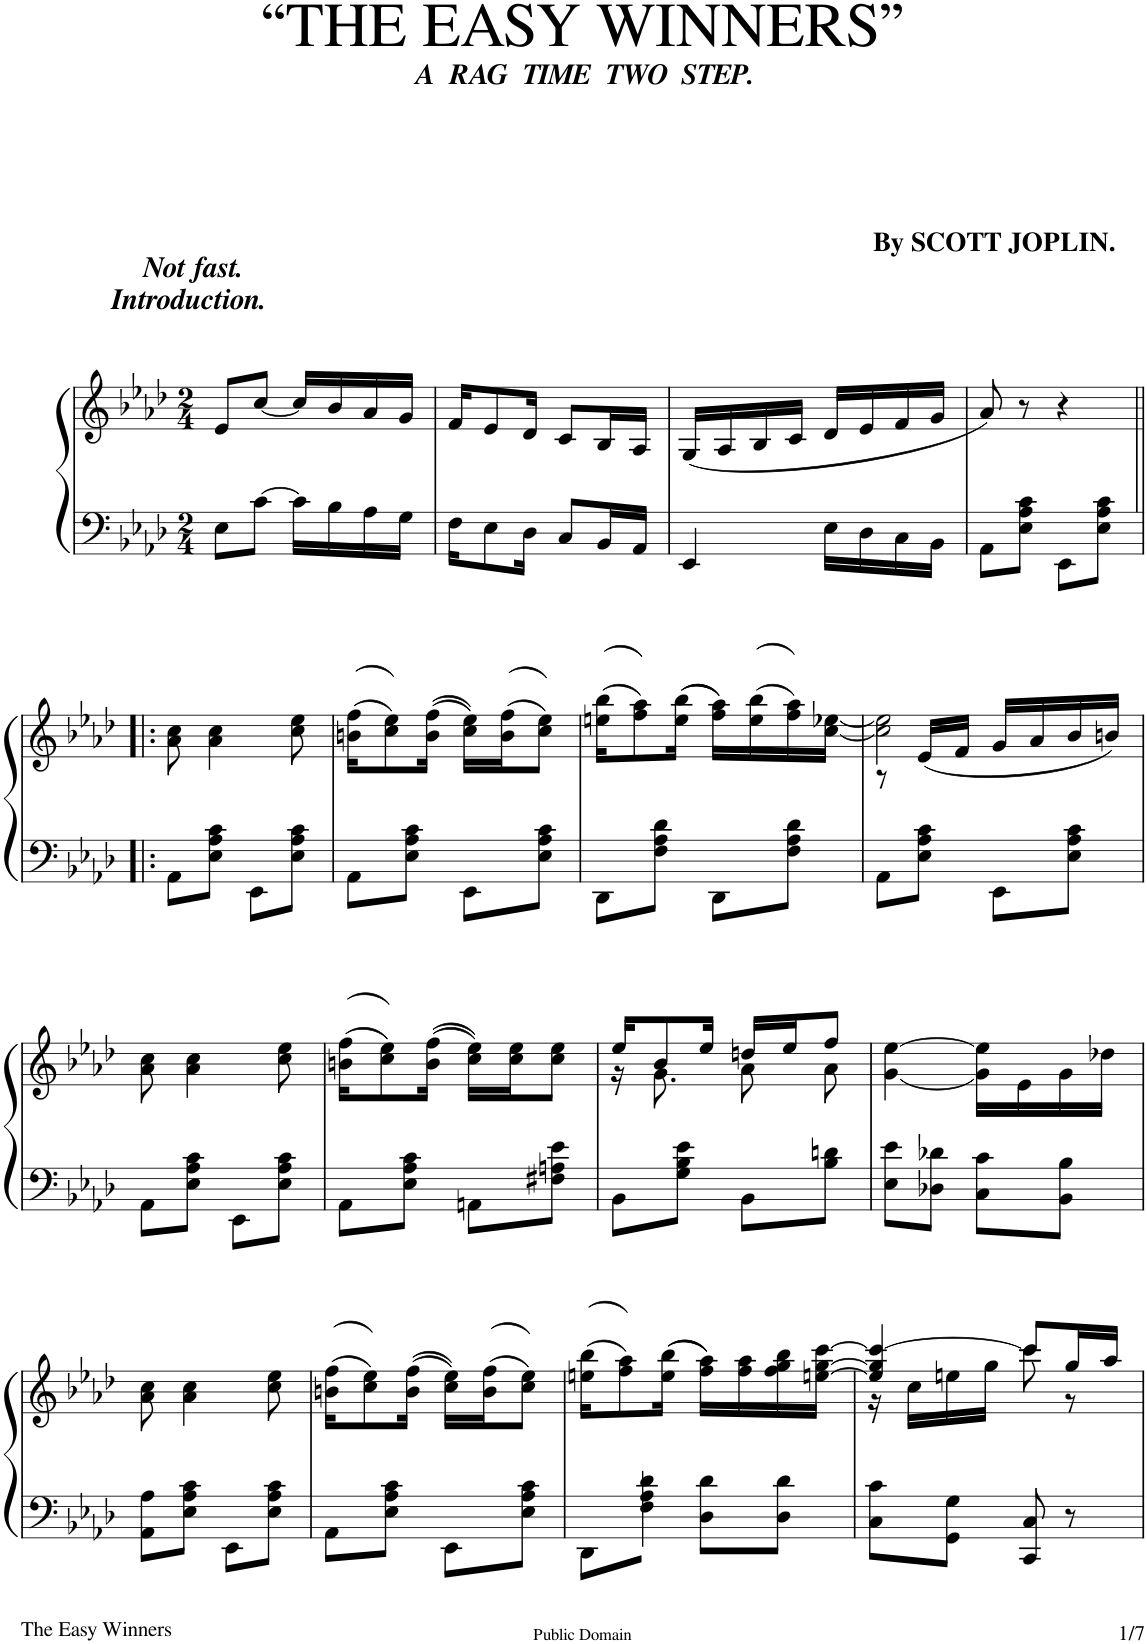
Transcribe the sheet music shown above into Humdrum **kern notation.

**kern	**kern
*part1	*part1
*staff2	*staff1
*I"Piano	*
*I'Pno	*
*clefF4	*clefG2
*k[b-e-a-d-]	*k[b-e-a-d-]
*M2/4	*M2/4
=1	=1
!	!LO:TX:a:Bi:t=Not fast.
!	!LO:TX:a:Bi:t=Introduction.
8E-\L	8e-/L
[8c\J	[8cc/J
16c\LL]	16cc/LL]
16B-\	16b-/
16A-\	16a-/
16G\JJ	16g/JJ
=2	=2
16F\KL	16f/KL
8E-\	8e-/
16D-\Jk	16d-/Jk
8C/L	8c/L
16BB-/L	16B-/L
16AA-/JJ	16A-/JJ
=3	=3
4EE-/	(16G/LL
.	16A-/
.	16B-/
.	16c/JJ
16E-\LL	16d-/LL
16D-\	16e-/
16C\	16f/
16BB-\JJ	16g/JJ
=4	=4
8AA-\L	8a-/)
8E-\ 8A-\ 8c\J	8r
8EE-\L	4r
8E-\ 8A-\ 8c\J	.
!!LO:LB:g=z
=5!|:	=5!|:
8AA-\L	8a-\ 8cc\
8E-\ 8A-\ 8c\J	4a-\ 4cc\
8EE-\L	.
8E-\ 8A-\ 8c\J	8cc\ 8ee-\
=6	=6
8AA-\L	((16bn\ 16ff\KL
.	8cc\ 8ee-\))
8E-\ 8A-\ 8c\J	.
.	((16b\ 16ff\Jk
8EE-\L	16cc\ 16ee-\LL))
.	((16b\ 16ff\J
8E-\ 8A-\ 8c\J	8cc\ 8ee-\J))
=7	=7
8DD-\L	((16een\ 16bb-\KL
.	8ff\ 8aa-\))
8F\ 8A-\ 8d-\J	.
.	((16ee\ 16bb-\Jk
8DD-\L	16ff\ 16aa-\LL))
.	((16ee\ 16bb-\
8F\ 8A-\ 8d-\J	16ff\ 16aa-\))
.	[16cc\ [16ee-X\JJ
=8	=8
*	*^
8AA-\L	2cc\] 2ee-\]	8r
8E-\ 8A-\ 8c\J	.	(16e-/LL
.	.	16f/JJ
8EE-\L	.	16g/LL
.	.	16a-/
8E-\ 8A-\ 8c\J	.	16b-/
.	.	16bn/JJ)
*	*v	*v
!!LO:LB:g=z
=9	=9
8AA-\L	8a-\ 8cc\
8E-\ 8A-\ 8c\J	4a-\ 4cc\
8EE-\L	.
8E-\ 8A-\ 8c\J	8cc\ 8ee-\
=10	=10
8AA-\L	((16bn\ 16ff\KL
.	8cc\ 8ee-\))
8E-\ 8A-\ 8c\J	.
.	((16b\ 16ff\Jk
8AAn\L	16cc\ 16ee-\LL))
.	16cc\ 16ee-\J
8F#X\ 8An\ 8e-\J	8cc\ 8ee-\J
=11	=11
*	*^
8BB-\L	16ee-/KL	16r
.	8b-/	8.g\
8G\ 8B-\ 8e-\J	.	.
.	16ee-/Jk	.
8BB-\L	16ddn/LL	8a-\
.	16ee-/J	.
8B-\ 8dn\J	8ff/J	8a-\
*	*v	*v
=12	=12
8E-\ 8e-\L	[4g\ [4ee-\
8D-X\ 8d-X\J	.
8C\ 8c\L	16g\] 16ee-\]LL
.	16e-\
8BB-\ 8B-\J	16g\
.	16dd-X\JJ
!!LO:LB:g=z
=13	=13
8AA-\ 8A-\L	8a-\ 8cc\
8E-\ 8A-\ 8c\J	4a-\ 4cc\
8EE-\L	.
8E-\ 8A-\ 8c\J	8cc\ 8ee-\
=14	=14
8AA-\L	((16bn\ 16ff\KL
.	8cc\ 8ee-\))
8E-\ 8A-\ 8c\J	.
.	((16b\ 16ff\Jk
8EE-\L	16cc\ 16ee-\LL))
.	((16b\ 16ff\J
8E-\ 8A-\ 8c\J	8cc\ 8ee-\J))
=15	=15
8DD-\L	((16een\ 16bb-\KL
.	8ff\ 8aa-\))
8F\ 8A-\ 8d-\J	.
.	((16ee\ 16bb-\Jk
8D-\ 8d-\L	16ff\ 16aa-\LL))
.	16ff\ 16aa-\
8D-\ 8d-\J	16ff\ 16gg\ 16bb-\
.	[16een\ [16gg\ [16ccc\JJ
=16	=16
*	*^
8C\ 8c\L	4ee/] 4gg/] 4ccc/_	16r
.	.	16cc\LL
8GG\ 8G\J	.	16een\
.	.	16gg\JJ
8CC/ 8C/	8ccc/L]	8ccc\
8r	16gg/L	8r
.	16aa-/JJ	.
*	*v	*v
=	=
*-	*-
